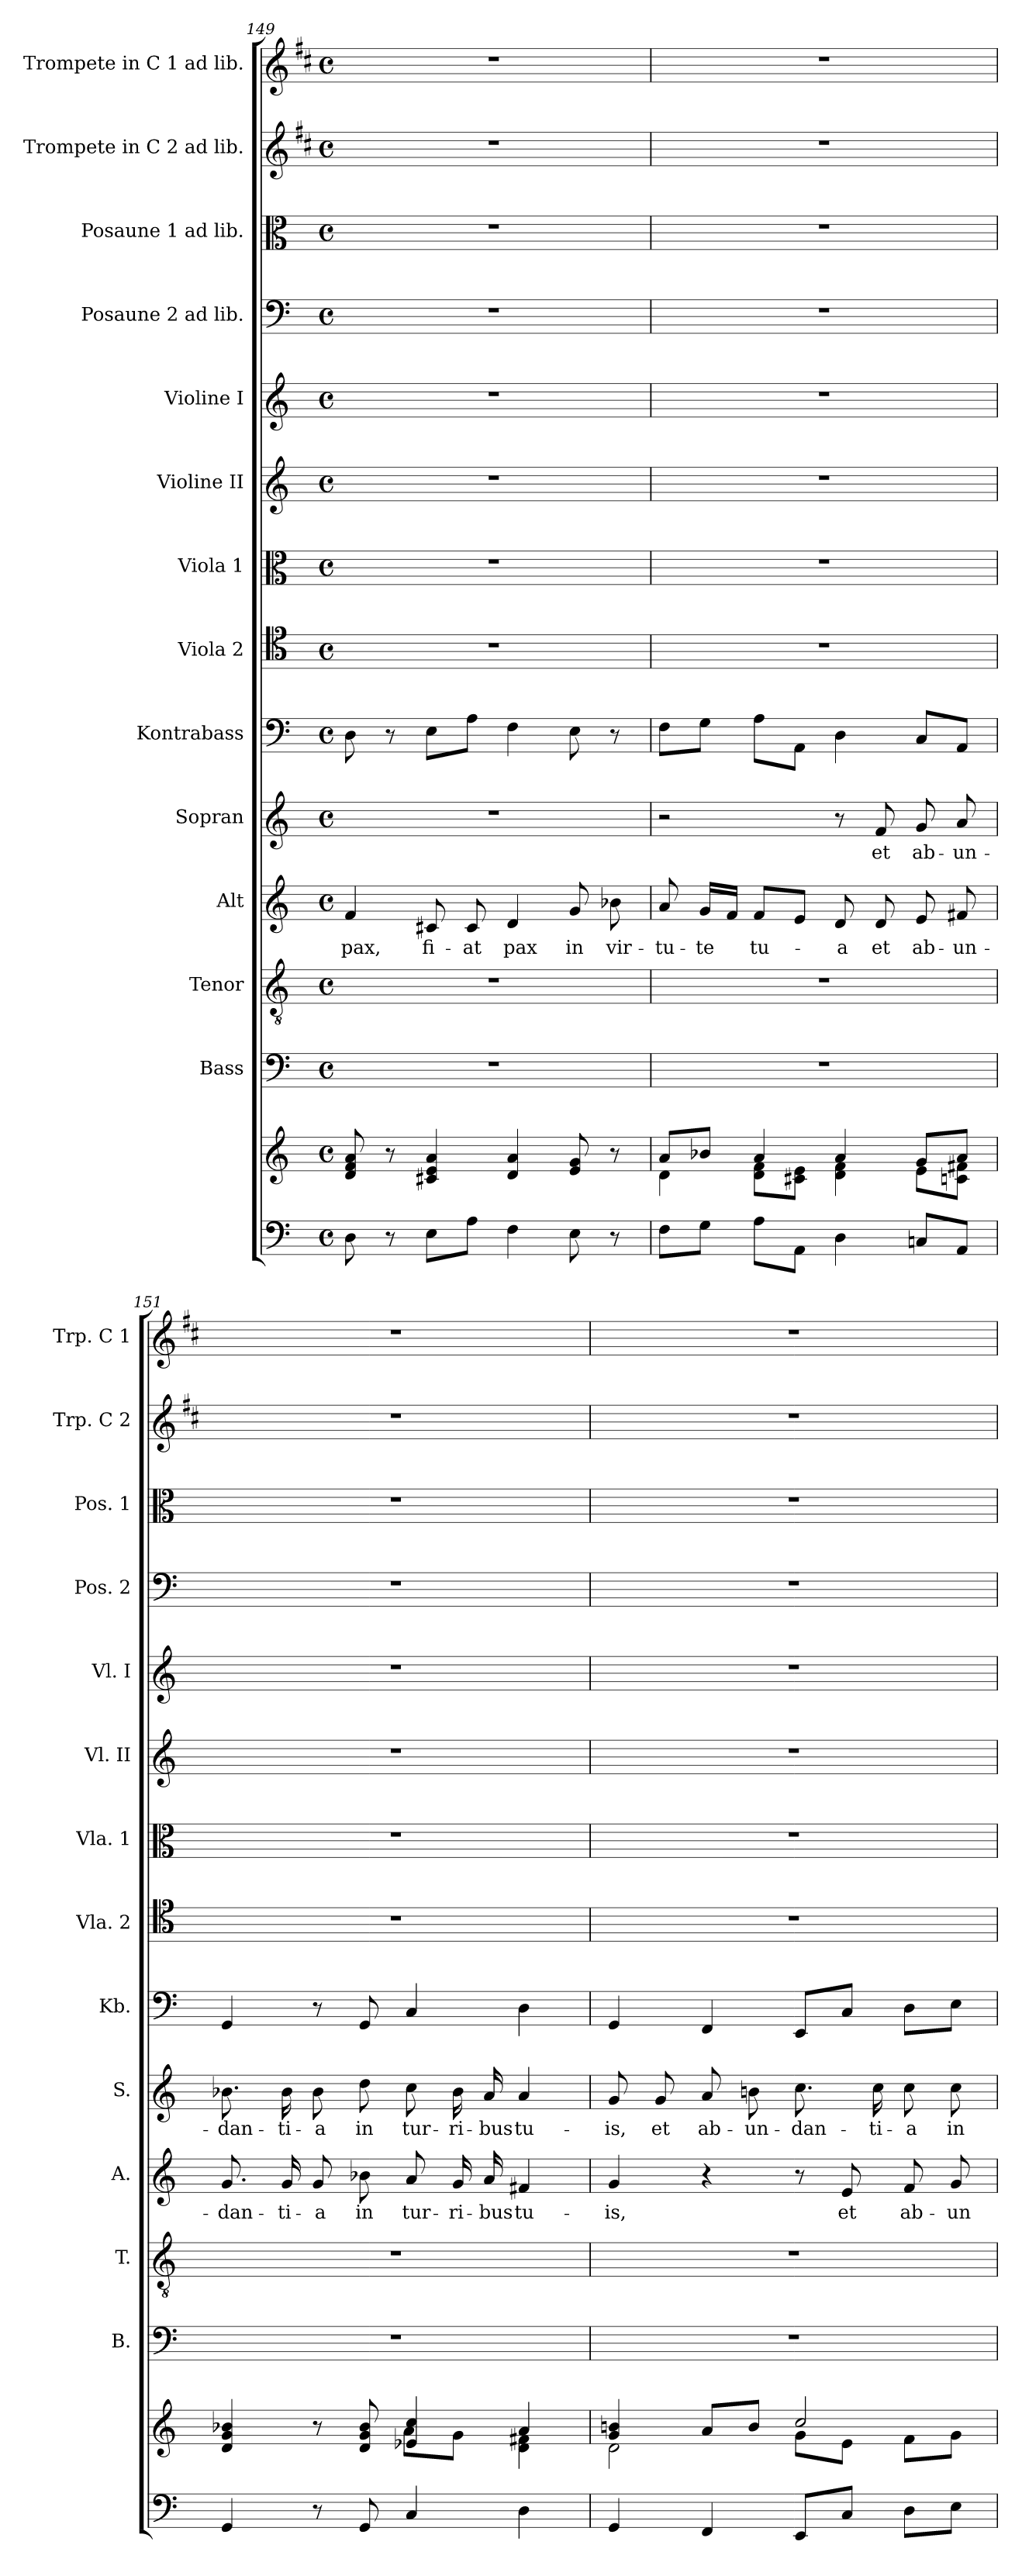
**kern	**kern	**kern	**kern	**kern	**text	**kern	**text	**kern	**kern	**kern	**kern	**kern	**kern	**kern	**kern	**kern
*part14	*part14	*part13	*part12	*part11	*part11	*part10	*part10	*part9	*part8	*part7	*part6	*part5	*part4	*part3	*part2	*part1
*staff15	*staff14	*staff13	*staff12	*staff11	*staff11	*staff10	*staff10	*staff9	*staff8	*staff7	*staff6	*staff5	*staff4	*staff3	*staff2	*staff1
*	*	*I"Bass	*I"Tenor	*I"Alt	*	*I"Sopran	*	*I"Kontrabass	*I"Viola 2	*I"Viola 1	*I"Violine II	*I"Violine I	*I"Posaune 2 ad lib.	*I"Posaune 1 ad lib.	*I"Trompete in C 2 ad lib.	*I"Trompete in C 1 ad lib.
*	*	*I'B.	*I'T.	*I'A.	*	*I'S.	*	*I'Kb.	*I'Vla. 2	*I'Vla. 1	*I'Vl. II	*I'Vl. I	*I'Pos. 2	*I'Pos. 1	*I'Trp. C 2	*I'Trp. C 1
*clefF4	*clefG2	*clefF4	*clefGv2	*clefG2	*	*clefG2	*	*clefF4	*clefC4	*clefC3	*clefG2	*clefG2	*clefF4	*clefC3	*clefG2	*clefG2
*	*	*	*	*	*	*	*	*ITrd7c12	*	*	*	*	*	*	*ITrd1c2	*ITrd1c2
*k[]	*k[]	*k[]	*k[]	*k[]	*	*k[]	*	*k[]	*k[]	*k[]	*k[]	*k[]	*k[]	*k[]	*k[]	*k[]
*C:	*C:	*C:	*C:	*C:	*	*C:	*	*C:	*C:	*C:	*C:	*C:	*C:	*C:	*C:	*C:
*M4/4	*M4/4	*M4/4	*M4/4	*M4/4	*	*M4/4	*	*M4/4	*M4/4	*M4/4	*M4/4	*M4/4	*M4/4	*M4/4	*M4/4	*M4/4
*met(c)	*met(c)	*met(c)	*met(c)	*met(c)	*	*met(c)	*	*met(c)	*met(c)	*met(c)	*met(c)	*met(c)	*met(c)	*met(c)	*met(c)	*met(c)
=149	=149	=149	=149	=149	=149	=149	=149	=149	=149	=149	=149	=149	=149	=149	=149	=149
!	!	!	!	!	!LO:LY:b	!	!	!	!	!	!	!	!	!	!	!
8D\	8d/ 8f/ 8a/	1r	1r	4f/	pax,	1r	.	8DD\	1r	1r	1r	1r	1r	1r	1r	1r
8r	8r	.	.	.	.	.	.	8r	.	.	.	.	.	.	.	.
!	!	!	!	!	!LO:LY:b	!	!	!	!	!	!	!	!	!	!	!
8E\L	4c#X/ 4e/ 4a/	.	.	8c#X/	fi-	.	.	8EE\L	.	.	.	.	.	.	.	.
!	!	!	!	!	!LO:LY:b	!	!	!	!	!	!	!	!	!	!	!
8A\J	.	.	.	8c#/	-at	.	.	8AA\J	.	.	.	.	.	.	.	.
!	!	!	!	!	!LO:LY:b	!	!	!	!	!	!	!	!	!	!	!
4F\	4d/ 4a/	.	.	4d/	pax	.	.	4FF\	.	.	.	.	.	.	.	.
!	!	!	!	!	!LO:LY:b	!	!	!	!	!	!	!	!	!	!	!
8E\	8e/ 8g/	.	.	8g/	in	.	.	8EE\	.	.	.	.	.	.	.	.
!	!	!	!	!	!LO:LY:b	!	!	!	!	!	!	!	!	!	!	!
8r	8r	.	.	8b-X\	vir-	.	.	8r	.	.	.	.	.	.	.	.
=150	=150	=150	=150	=150	=150	=150	=150	=150	=150	=150	=150	=150	=150	=150	=150	=150
*	*^	*	*	*	*	*	*	*	*	*	*	*	*	*	*	*
!	!	!	!	!	!	!LO:LY:b	!	!	!	!	!	!	!	!	!	!	!
8F\L	8a/L	4d\	1r	1r	8a/	-tu-	2r	.	8FF\L	1r	1r	1r	1r	1r	1r	1r	1r
!	!	!	!	!	!	!LO:LY:b	!	!	!	!	!	!	!	!	!	!	!
8G\J	8b-X/J	.	.	.	16g/LL	-te	.	.	8GG\J	.	.	.	.	.	.	.	.
.	.	.	.	.	16f/JJ	.	.	.	.	.	.	.	.	.	.	.	.
!	!	!	!	!	!	!LO:LY:b	!	!	!	!	!	!	!	!	!	!	!
8A\L	4a/	8d\ 8f\L	.	.	8f/L	tu-	.	.	8AA\L	.	.	.	.	.	.	.	.
8AA\J	.	8c#X\ 8e\J	.	.	8e/J	.	.	.	8AAA\J	.	.	.	.	.	.	.	.
!	!	!	!	!	!	!LO:LY:b	!	!	!	!	!	!	!	!	!	!	!
4D\	4a/	4d\ 4f\	.	.	8d/	-a	8r	.	4DD\	.	.	.	.	.	.	.	.
!	!	!	!	!	!	!LO:LY:b	!	!LO:LY:b	!	!	!	!	!	!	!	!	!
.	.	.	.	.	8d/	et	8f/	et	.	.	.	.	.	.	.	.	.
!	!	!	!	!	!	!LO:LY:b	!	!LO:LY:b	!	!	!	!	!	!	!	!	!
8Cn/L	8g/L	8e\L	.	.	8e/	ab-	8g/	ab-	8CC/L	.	.	.	.	.	.	.	.
!	!	!	!	!	!	!LO:LY:b	!	!LO:LY:b	!	!	!	!	!	!	!	!	!
8AA/J	8a/J	8cn\ 8f#X\J	.	.	8f#X/	-un-	8a/	-un-	8AAA/J	.	.	.	.	.	.	.	.
!!LO:PB:g=z
=151	=151	=151	=151	=151	=151	=151	=151	=151	=151	=151	=151	=151	=151	=151	=151	=151	=151
!	!	!	!	!	!	!LO:LY:b	!	!LO:LY:b	!	!	!	!	!	!	!	!	!
4GG/	4d/ 4g/ 4b-X/	2ryy	1r	1r	8.g/	-dan-	8.b-X\	-dan-	4GGG/	1r	1r	1r	1r	1r	1r	1r	1r
!	!	!	!	!	!	!LO:LY:b	!	!LO:LY:b	!	!	!	!	!	!	!	!	!
.	.	.	.	.	16g/	-ti-	16b-\	-ti-	.	.	.	.	.	.	.	.	.
!	!	!	!	!	!	!LO:LY:b	!	!LO:LY:b	!	!	!	!	!	!	!	!	!
8r	8r	.	.	.	8g/	-a	8b-\	-a	8r	.	.	.	.	.	.	.	.
!	!	!	!	!	!	!LO:LY:b	!	!LO:LY:b	!	!	!	!	!	!	!	!	!
8GG/	8d/ 8g/ 8b-/	.	.	.	8b-X\	in	8dd\	in	8GGG/	.	.	.	.	.	.	.	.
!	!	!	!	!	!	!LO:LY:b	!	!LO:LY:b	!	!	!	!	!	!	!	!	!
4C/	4e-X/ 4cc/	8a\L	.	.	8a/	tur-	8cc\	tur-	4CC/	.	.	.	.	.	.	.	.
!	!	!	!	!	!	!LO:LY:b	!	!LO:LY:b	!	!	!	!	!	!	!	!	!
.	.	8g\J	.	.	16g/	-ri-	16b-\	-ri-	.	.	.	.	.	.	.	.	.
!	!	!	!	!	!	!LO:LY:b	!	!LO:LY:b	!	!	!	!	!	!	!	!	!
.	.	.	.	.	16a/	-bus	16a/	-bus	.	.	.	.	.	.	.	.	.
!	!	!	!	!	!	!LO:LY:b	!	!LO:LY:b	!	!	!	!	!	!	!	!	!
4D\	4a/	4d\ 4f#X\	.	.	4f#X/	tu-	4a/	tu-	4DD\	.	.	.	.	.	.	.	.
=152	=152	=152	=152	=152	=152	=152	=152	=152	=152	=152	=152	=152	=152	=152	=152	=152	=152
!	!	!	!	!	!	!LO:LY:b	!	!LO:LY:b	!	!	!	!	!	!	!	!	!
4GG/	4g/ 4bn/	2d\	1r	1r	4g/	-is,	8g/	-is,	4GGG/	1r	1r	1r	1r	1r	1r	1r	1r
!	!	!	!	!	!	!	!	!LO:LY:b	!	!	!	!	!	!	!	!	!
.	.	.	.	.	.	.	8g/	et	.	.	.	.	.	.	.	.	.
!	!	!	!	!	!	!	!	!LO:LY:b	!	!	!	!	!	!	!	!	!
4FF/	8a/L	.	.	.	4r	.	8a/	ab-	4FFF/	.	.	.	.	.	.	.	.
!	!	!	!	!	!	!	!	!LO:LY:b	!	!	!	!	!	!	!	!	!
.	8b/J	.	.	.	.	.	8bn\	-un-	.	.	.	.	.	.	.	.	.
!	!	!	!	!	!	!	!	!LO:LY:b	!	!	!	!	!	!	!	!	!
8EE/L	2cc/	8g\L	.	.	8r	.	8.cc\	-dan-	8EEE/L	.	.	.	.	.	.	.	.
!	!	!	!	!	!	!LO:LY:b	!	!	!	!	!	!	!	!	!	!	!
8C/J	.	8e\J	.	.	8e/	et	.	.	8CC/J	.	.	.	.	.	.	.	.
!	!	!	!	!	!	!	!	!LO:LY:b	!	!	!	!	!	!	!	!	!
.	.	.	.	.	.	.	16cc\	-ti-	.	.	.	.	.	.	.	.	.
!	!	!	!	!	!	!LO:LY:b	!	!LO:LY:b	!	!	!	!	!	!	!	!	!
8D\L	.	8f\L	.	.	8f/	ab-	8cc\	-a	8DD\L	.	.	.	.	.	.	.	.
!	!	!	!	!	!	!LO:LY:b	!	!LO:LY:b	!	!	!	!	!	!	!	!	!
8E\J	.	8g\J	.	.	8g/	-un-	8cc\	in	8EE\J	.	.	.	.	.	.	.	.
*	*v	*v	*	*	*	*	*	*	*	*	*	*	*	*	*	*	*
=	=	=	=	=	=	=	=	=	=	=	=	=	=	=	=	=
*-	*-	*-	*-	*-	*-	*-	*-	*-	*-	*-	*-	*-	*-	*-	*-	*-
